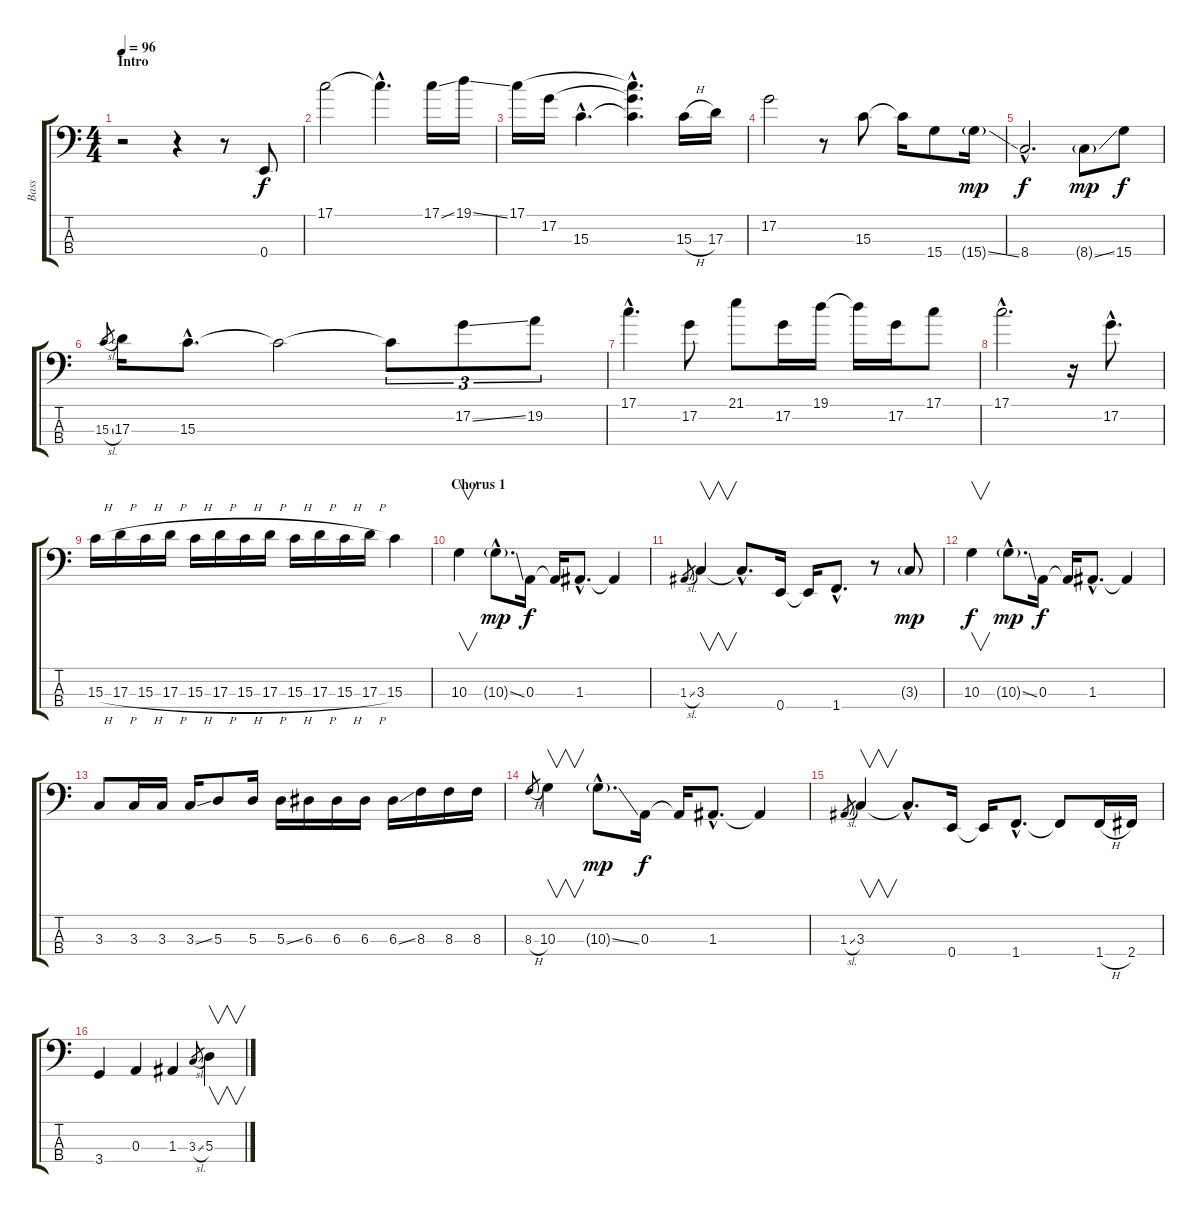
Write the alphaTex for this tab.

\track ("Bass" "Bass") {instrument electricbassfinger}
\staff {score tabs}
\tuning (G2 D2 A1 E1) {hide}
\ts (4 4)
\section ("" "Intro")
\tempo 96
\clef f4
\ks c
r.2{dy f instrument electricbassfinger} r.4 r.8 0.4.8 |
17.1.2 17.1{hac t}.4{d} 17.1{ss}.16 19.1{ss}.16 |
17.1.16 17.2.16 15.3{hac}.4{d} (17.1{hac t} 17.2{hac t} 15.3{hac t}).4{d} 15.3{h}.16 17.3.16 |
17.2.2 r.8 15.3.8 15.3{t}.16 15.4.8 15.4{ss g}.16{dy mp} |
8.4{hac}.2{d dy f} 8.4{ss g}.8{dy mp} 15.4.8{dy f} |
15.3{sl}.8{gr} 17.3.16 15.3{hac}.8{d} 15.3{t}.2 15.3{t}.8{tu (3 2)} 17.2{ss}.8{tu (3 2)} 19.2.8{tu (3 2)} |
17.1{hac}.4{d} 17.2.8 21.1.8 17.2.16 19.1.16 19.1{t}.16 17.2.16 17.1.8 |
17.1{hac}.2{d} r.16 17.2{hac}.8{d} |
15.3{h}.16 17.3{h}.16 15.3{h}.16 17.3{h}.16 15.3{h}.16 17.3{h}.16 15.3{h}.16 17.3{h}.16 15.3{h}.16 17.3{h}.16 15.3{h}.16 17.3{h}.16 15.3.4 |
\section ("" "Chorus 1")
10.3.4{v} 10.3{ss g hac}.8{d dy mp} 0.3.16{dy f} 0.3{t}.16 1.3{hac}.8{d} 1.3{t}.4 |
1.3{sl}.8{gr} 3.3.4{v} 3.3{hac t}.8{d} 0.4.16 0.4{t}.16 1.4{hac}.8{d} r.8 3.3{g}.8{dy mp} |
10.3.4{v dy f} 10.3{ss g hac}.8{d dy mp} 0.3.16{dy f} 0.3{t}.16 1.3{hac}.8{d} 1.3{t}.4 |
3.3.8 3.3.16 3.3.16 3.3{ss}.16 5.3.8 5.3.16 5.3{ss}.16 6.3.16 6.3.16 6.3.16 6.3{ss}.16 8.3.16 8.3.16 8.3.16 |
8.3{h}.8{gr} 10.3.4{v} 10.3{ss g hac}.8{d dy mp} 0.3.16{dy f} 0.3{t}.16 1.3{hac}.8{d} 1.3{t}.4 |
1.3{sl}.8{gr} 3.3.4{v} 3.3{hac t}.8{d} 0.4.16 0.4{t}.16 1.4{hac}.8{d} 1.4{t}.8 1.4{h}.16 2.4.16 |
3.4.4 0.3.4 1.3.4 3.3{sl}.8{gr} 5.3.4{v}
